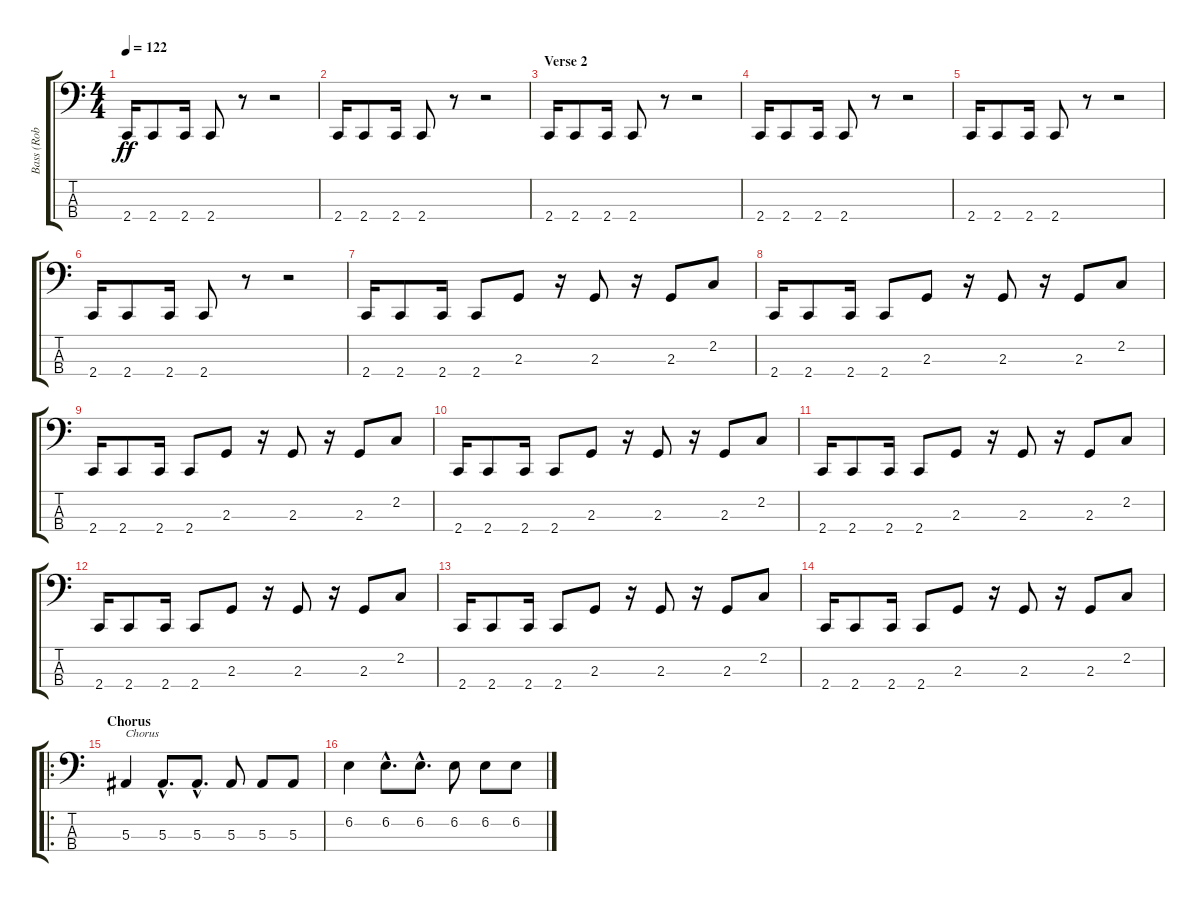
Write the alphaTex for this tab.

\track ("Bass (Rob Garcia)" "Bass (Rob ") {instrument slapbass2}
\staff {score tabs}
\tuning (Eb2 Bb1 F1 Bb0) {hide}
\ts (4 4)
\tempo 122
\clef f4
\ks c
2.4.16{dy ff} 2.4.8 2.4.16 2.4.8 r.8 r.2 |
2.4.16 2.4.8 2.4.16 2.4.8 r.8 r.2 |
\section ("" "Verse 2")
2.4.16 2.4.8 2.4.16 2.4.8 r.8 r.2 |
2.4.16 2.4.8 2.4.16 2.4.8 r.8 r.2 |
2.4.16 2.4.8 2.4.16 2.4.8 r.8 r.2 |
2.4.16 2.4.8 2.4.16 2.4.8 r.8 r.2 |
2.4.16 2.4.8 2.4.16 2.4.8 2.3.8 r.16 2.3.8 r.16 2.3.8 2.2.8 |
2.4.16 2.4.8 2.4.16 2.4.8 2.3.8 r.16 2.3.8 r.16 2.3.8 2.2.8 |
2.4.16 2.4.8 2.4.16 2.4.8 2.3.8 r.16 2.3.8 r.16 2.3.8 2.2.8 |
2.4.16 2.4.8 2.4.16 2.4.8 2.3.8 r.16 2.3.8 r.16 2.3.8 2.2.8 |
2.4.16 2.4.8 2.4.16 2.4.8 2.3.8 r.16 2.3.8 r.16 2.3.8 2.2.8 |
2.4.16 2.4.8 2.4.16 2.4.8 2.3.8 r.16 2.3.8 r.16 2.3.8 2.2.8 |
2.4.16 2.4.8 2.4.16 2.4.8 2.3.8 r.16 2.3.8 r.16 2.3.8 2.2.8 |
2.4.16 2.4.8 2.4.16 2.4.8 2.3.8 r.16 2.3.8 r.16 2.3.8 2.2.8 |
\ro
\section ("" "Chorus")
5.3.4{txt "Chorus"} 5.3{hac}.8{d} 5.3{hac}.8{d} 5.3.8 5.3.8 5.3.8 |
6.2.4 6.2{hac}.8{d} 6.2{hac}.8{d} 6.2.8 6.2.8 6.2.8
